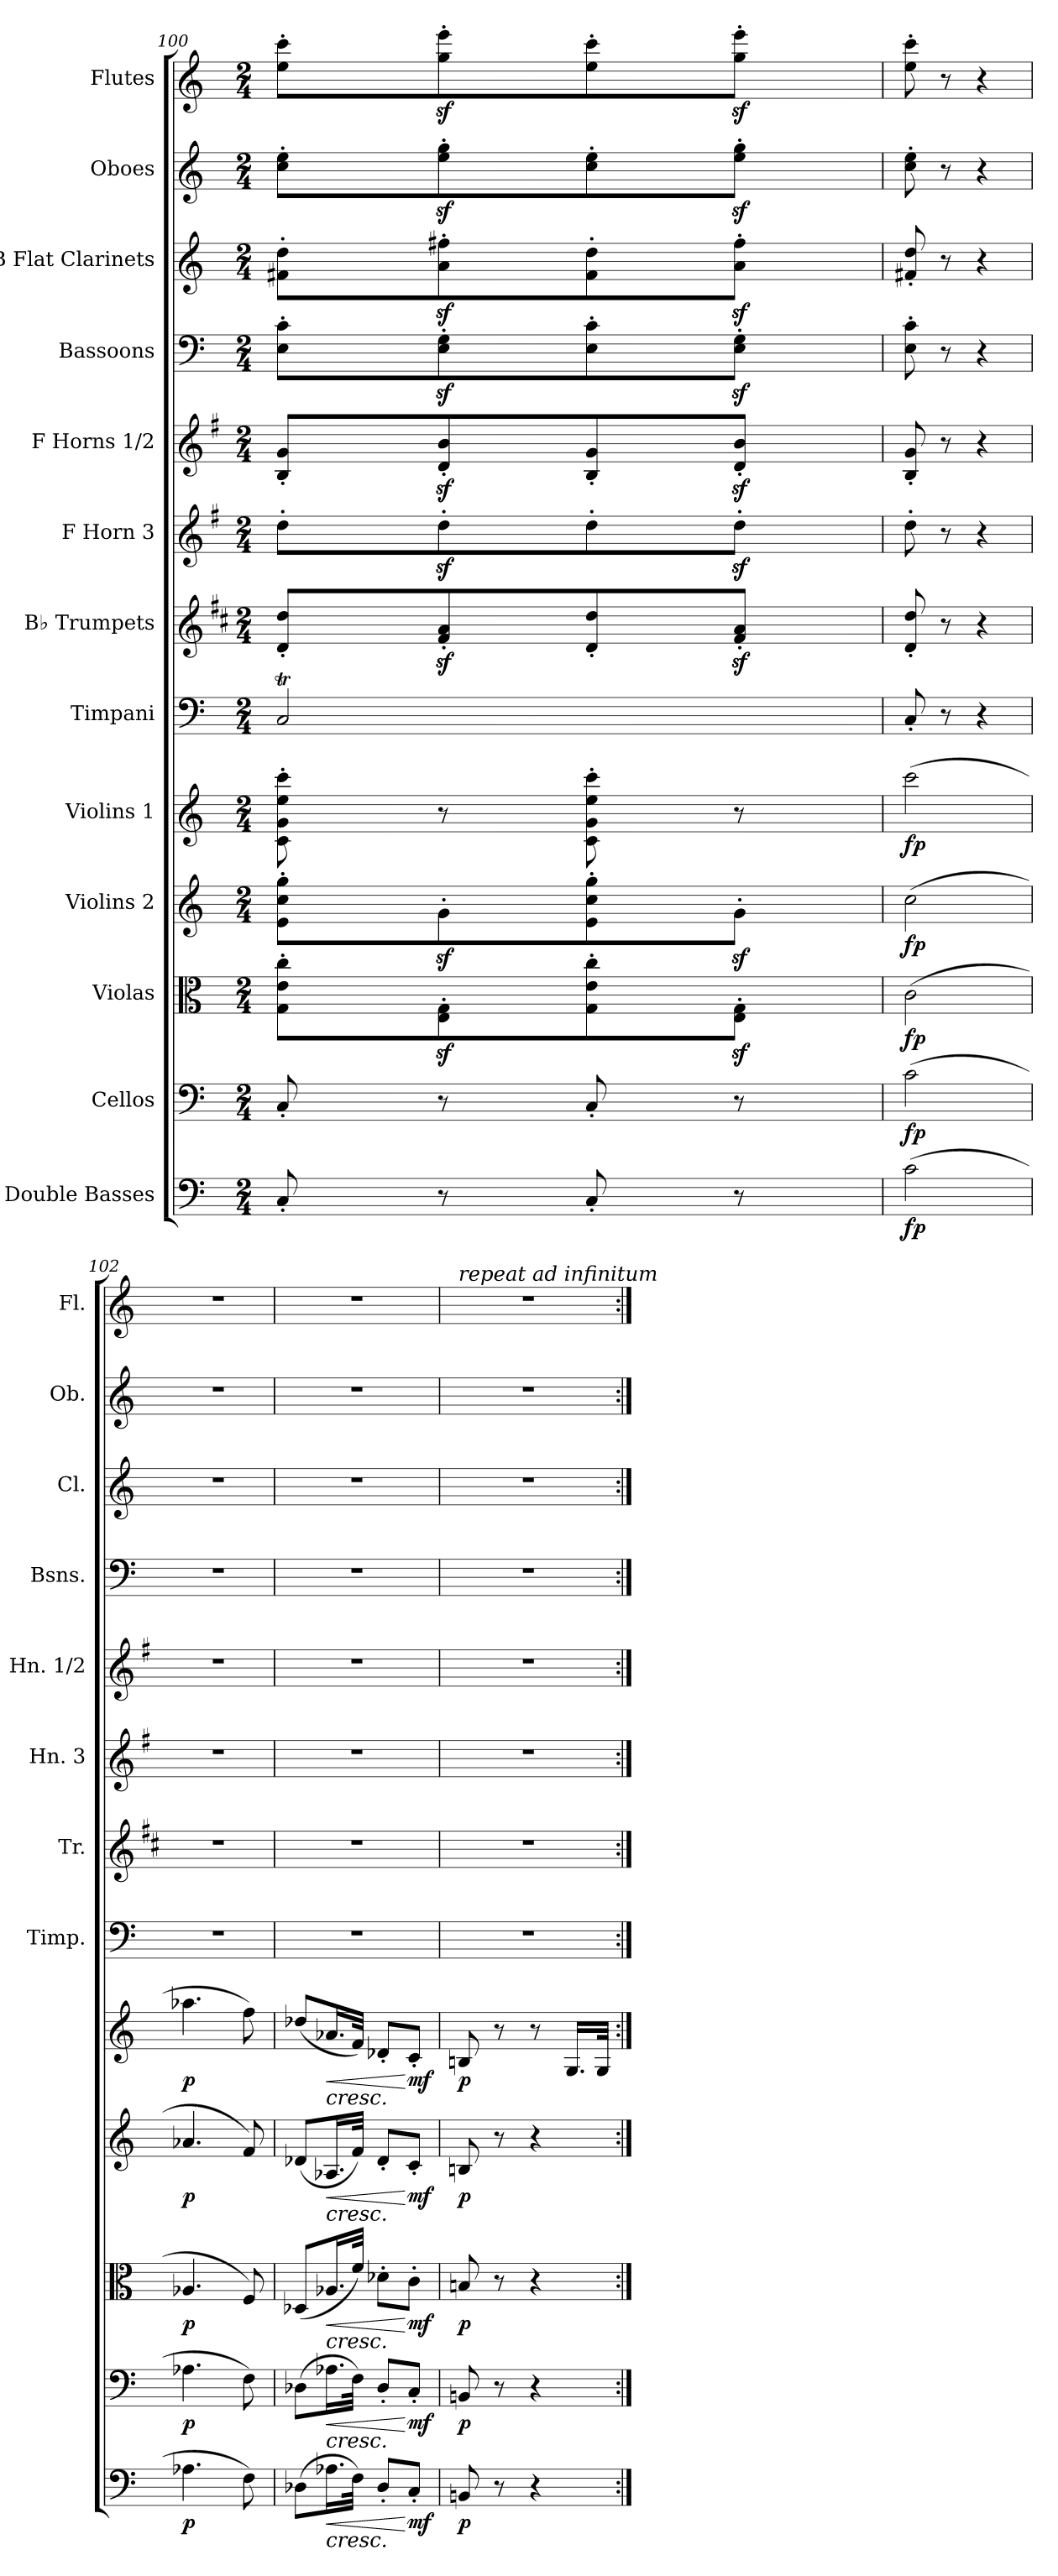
**kern	**dynam	**kern	**dynam	**kern	**dynam	**kern	**dynam	**kern	**dynam	**kern	**kern	**kern	**kern	**kern	**kern	**kern	**kern
*part13	*part13	*part12	*part12	*part11	*part11	*part10	*part10	*part9	*part9	*part8	*part7	*part6	*part5	*part4	*part3	*part2	*part1
*staff13	*staff13	*staff12	*staff12	*staff11	*staff11	*staff10	*staff10	*staff9	*staff9	*staff8	*staff7	*staff6	*staff5	*staff4	*staff3	*staff2	*staff1
*I"Double Basses	*	*I"Cellos	*	*I"Violas	*	*I"Violins 2	*	*I"Violins 1	*	*I"Timpani	*I"B♭ Trumpets	*I"F Horn 3	*I"F Horns 1/2	*I"Bassoons	*I"B Flat Clarinets	*I"Oboes	*I"Flutes
*	*	*	*	*	*	*	*	*	*	*I'Timp.	*I'Tr.	*I'Hn. 3	*I'Hn. 1/2	*I'Bsns.	*I'Cl.	*I'Ob.	*I'Fl.
*clefF4	*	*clefF4	*	*clefC3	*	*clefG2	*	*clefG2	*	*clefF4	*clefG2	*clefG2	*clefG2	*clefF4	*clefG2	*clefG2	*clefG2
*ITrd7c12	*	*	*	*	*	*	*	*	*	*	*ITrd1c2	*ITrd4c7	*ITrd4c7	*	*ITrd1c2	*	*
*k[]	*	*k[]	*	*k[]	*	*k[]	*	*k[]	*	*k[]	*k[]	*k[]	*k[]	*k[]	*k[b-e-]	*k[]	*k[]
*M2/4	*	*M2/4	*	*M2/4	*	*M2/4	*	*M2/4	*	*M2/4	*M2/4	*M2/4	*M2/4	*M2/4	*M2/4	*M2/4	*M2/4
=100	=100	=100	=100	=100	=100	=100	=100	=100	=100	=100	=100	=100	=100	=100	=100	=100	=100
*	*	*	*	*	*	*	*	*	*	*^	*	*	*	*	*	*	*
*	*	*	*	*	*	*	*	*	*	*tremolo	*	*	*	*	*	*	*	*
8CC'/	.	8C'/	.	8G\' 8e\' 8cc\'L	.	8e\' 8cc\' 8gg\'L	.	8c\' 8g\' 8ee\' 8ccc\'	.	2CT/	64CTTT!yyLLLL	8c/' 8cc/'L	8g'\L	8E/' 8c/'L	8E\' 8c\'L	8en\' 8cc\'L	8cc\' 8ee\'L	8ee\' 8ccc\'L
.	.	.	.	.	.	.	.	.	.	.	64CTTT!yy	.	.	.	.	.	.	.
.	.	.	.	.	.	.	.	.	.	.	64CTTT!yy	.	.	.	.	.	.	.
.	.	.	.	.	.	.	.	.	.	.	64CTTT!yy	.	.	.	.	.	.	.
.	.	.	.	.	.	.	.	.	.	.	64CTTT!yy	.	.	.	.	.	.	.
.	.	.	.	.	.	.	.	.	.	.	64CTTT!yy	.	.	.	.	.	.	.
.	.	.	.	.	.	.	.	.	.	.	64CTTT!yy	.	.	.	.	.	.	.
.	.	.	.	.	.	.	.	.	.	.	64CTTT!yy	.	.	.	.	.	.	.
8r	.	8r	.	8E\z<' 8G\z<'	.	8gz<'\	.	8r	.	.	64CTTT!yy	8e/z<' 8g/z<'	8gz<'\	8G/z<' 8e/z<'	8E\z<' 8G\z<'	8g\z<' 8een\z<'	8ee\z<' 8gg\z<'	8gg\z<' 8eee\z<'
.	.	.	.	.	.	.	.	.	.	.	64CTTT!yy	.	.	.	.	.	.	.
.	.	.	.	.	.	.	.	.	.	.	64CTTT!yy	.	.	.	.	.	.	.
.	.	.	.	.	.	.	.	.	.	.	64CTTT!yy	.	.	.	.	.	.	.
.	.	.	.	.	.	.	.	.	.	.	64CTTT!yy	.	.	.	.	.	.	.
.	.	.	.	.	.	.	.	.	.	.	64CTTT!yy	.	.	.	.	.	.	.
.	.	.	.	.	.	.	.	.	.	.	64CTTT!yy	.	.	.	.	.	.	.
.	.	.	.	.	.	.	.	.	.	.	64CTTT!yy	.	.	.	.	.	.	.
8CC'/	.	8C'/	.	8G\' 8e\' 8cc\'	.	8e\' 8cc\' 8gg\'	.	8c\' 8g\' 8ee\' 8ccc\'	.	.	64CTTT!yy	8c/' 8cc/'	8g'\	8E/' 8c/'	8E\' 8c\'	8e\' 8cc\'	8cc\' 8ee\'	8ee\' 8ccc\'
.	.	.	.	.	.	.	.	.	.	.	64CTTT!yy	.	.	.	.	.	.	.
.	.	.	.	.	.	.	.	.	.	.	64CTTT!yy	.	.	.	.	.	.	.
.	.	.	.	.	.	.	.	.	.	.	64CTTT!yy	.	.	.	.	.	.	.
.	.	.	.	.	.	.	.	.	.	.	64CTTT!yy	.	.	.	.	.	.	.
.	.	.	.	.	.	.	.	.	.	.	64CTTT!yy	.	.	.	.	.	.	.
.	.	.	.	.	.	.	.	.	.	.	64CTTT!yy	.	.	.	.	.	.	.
.	.	.	.	.	.	.	.	.	.	.	64CTTT!yy	.	.	.	.	.	.	.
8r	.	8r	.	8E\z<' 8G\z<'J	.	8gz<'\J	.	8r	.	.	64CTTT!yy	8e/z<' 8g/z<'J	8gz<'\J	8G/z<' 8e/z<'J	8E\z<' 8G\z<'J	8g\z<' 8ee\z<'J	8ee\z<' 8gg\z<'J	8gg\z<' 8eee\z<'J
.	.	.	.	.	.	.	.	.	.	.	64CTTT!yy	.	.	.	.	.	.	.
.	.	.	.	.	.	.	.	.	.	.	64CTTT!yy	.	.	.	.	.	.	.
.	.	.	.	.	.	.	.	.	.	.	64CTTT!yy	.	.	.	.	.	.	.
.	.	.	.	.	.	.	.	.	.	.	64CTTT!yy	.	.	.	.	.	.	.
.	.	.	.	.	.	.	.	.	.	.	64CTTT!yy	.	.	.	.	.	.	.
.	.	.	.	.	.	.	.	.	.	.	64CTTT!yy	.	.	.	.	.	.	.
.	.	.	.	.	.	.	.	.	.	.	64CTTT!yyJJJJ	.	.	.	.	.	.	.
*	*	*	*	*	*	*	*	*	*	*Xtremolo	*	*	*	*	*	*	*	*
*	*	*	*	*	*	*	*	*	*	*v	*v	*	*	*	*	*	*	*
=101	=101	=101	=101	=101	=101	=101	=101	=101	=101	=101	=101	=101	=101	=101	=101	=101	=101
!	!LO:DY:b	!	!LO:DY:b	!	!LO:DY:b	!	!LO:DY:b	!	!LO:DY:b	!	!	!	!	!	!	!	!
(>2C\	fp	(>2c\	fp	(>2c\	fp	(>2cc\	fp	(>2ccc\	fp	8C'/	8c/' 8cc/'	8g'\	8E/' 8c/'	8E\' 8c\'	8en/' 8cc/'	8cc\' 8ee\'	8ee\' 8ccc\'
.	.	.	.	.	.	.	.	.	.	8r	8r	8r	8r	8r	8r	8r	8r
.	.	.	.	.	.	.	.	.	.	4r	4r	4r	4r	4r	4r	4r	4r
=102	=102	=102	=102	=102	=102	=102	=102	=102	=102	=102	=102	=102	=102	=102	=102	=102	=102
!	!LO:DY:b	!	!LO:DY:b	!	!LO:DY:b	!	!LO:DY:b	!	!LO:DY:b	!	!	!	!	!	!	!	!
4.AA-X\	p	4.A-X\	p	4.A-X/	p	4.a-X/	p	4.aa-X\	p	2r	2r	2r	2r	2r	2r	2r	2r
8FF\)	.	8F\)	.	8F/)	.	8f/)	.	8ff\)	.	.	.	.	.	.	.	.	.
!!LO:PB:g=z
=103	=103	=103	=103	=103	=103	=103	=103	=103	=103	=103	=103	=103	=103	=103	=103	=103	=103
(>8DD-X\L	.	(>8D-X\L	.	(<8D-X/L	.	(<8d-X/L	.	(<8dd-X/L	.	2r	2r	2r	2r	2r	2r	2r	2r
!	!	!	!	!	!	!	!	!LO:TX:b:i:t=cresc.	!	!	!	!	!	!	!	!	!
!	!	!	!	!	!	!LO:TX:b:i:t=cresc.	!	!	!	!	!	!	!	!	!	!	!
!	!	!	!	!LO:TX:b:i:t=cresc.	!	!	!	!	!	!	!	!	!	!	!	!	!
!	!	!LO:TX:b:i:t=cresc.	!	!	!	!	!	!	!	!	!	!	!	!	!	!	!
!LO:TX:b:i:t=cresc.	!	!	!	!	!	!	!	!	!	!	!	!	!	!	!	!	!
!	!LO:HP:b	!	!LO:HP:b	!	!LO:HP:b	!	!LO:HP:b	!	!LO:HP:b	!	!	!	!	!	!	!	!
16.AA-X\L	<	16.A-X\L	<	16.A-X/L	<	16.A-X/L	<	16.a-X/L	<	.	.	.	.	.	.	.	.
32FF\JJk)	.	32F\JJk)	.	32f/JJk)	.	32f/JJk)	.	32f/JJk)	.	.	.	.	.	.	.	.	.
8DD-'/L	.	8D-'/L	.	8d-X'\L	.	8d-'/L	.	8d-X'/L	.	.	.	.	.	.	.	.	.
!	!LO:DY:n=1:b	!	!LO:DY:n=1:b	!	!LO:DY:n=1:b	!	!LO:DY:n=1:b	!	!LO:DY:n=1:b	!	!	!	!	!	!	!	!
8CC'/J	[ mf	8C'/J	[ mf	8c'\J	[ mf	8c'/J	[ mf	8c'/J	[ mf	.	.	.	.	.	.	.	.
=104	=104	=104	=104	=104	=104	=104	=104	=104	=104	=104	=104	=104	=104	=104	=104	=104	=104
!	!	!	!	!	!	!	!	!	!	!	!	!	!	!	!	!	!LO:TX:i:t=repeat ad infinitum
!	!LO:DY:b	!	!LO:DY:b	!	!LO:DY:b	!	!LO:DY:b	!	!LO:DY:b	!	!	!	!	!	!	!	!
8BBBn/	p	8BBn/	p	8Bn/	p	8Bn/	p	8Bn/	p	2r	2r	2r	2r	2r	2r	2r	2r
8r	.	8r	.	8r	.	8r	.	8r	.	.	.	.	.	.	.	.	.
4r	.	4r	.	4r	.	4r	.	8r	.	.	.	.	.	.	.	.	.
.	.	.	.	.	.	.	.	16.G/LL	.	.	.	.	.	.	.	.	.
.	.	.	.	.	.	.	.	32G/JJk	.	.	.	.	.	.	.	.	.
=:|!	=:|!	=:|!	=:|!	=:|!	=:|!	=:|!	=:|!	=:|!	=:|!	=:|!	=:|!	=:|!	=:|!	=:|!	=:|!	=:|!	=:|!
*-	*-	*-	*-	*-	*-	*-	*-	*-	*-	*-	*-	*-	*-	*-	*-	*-	*-
